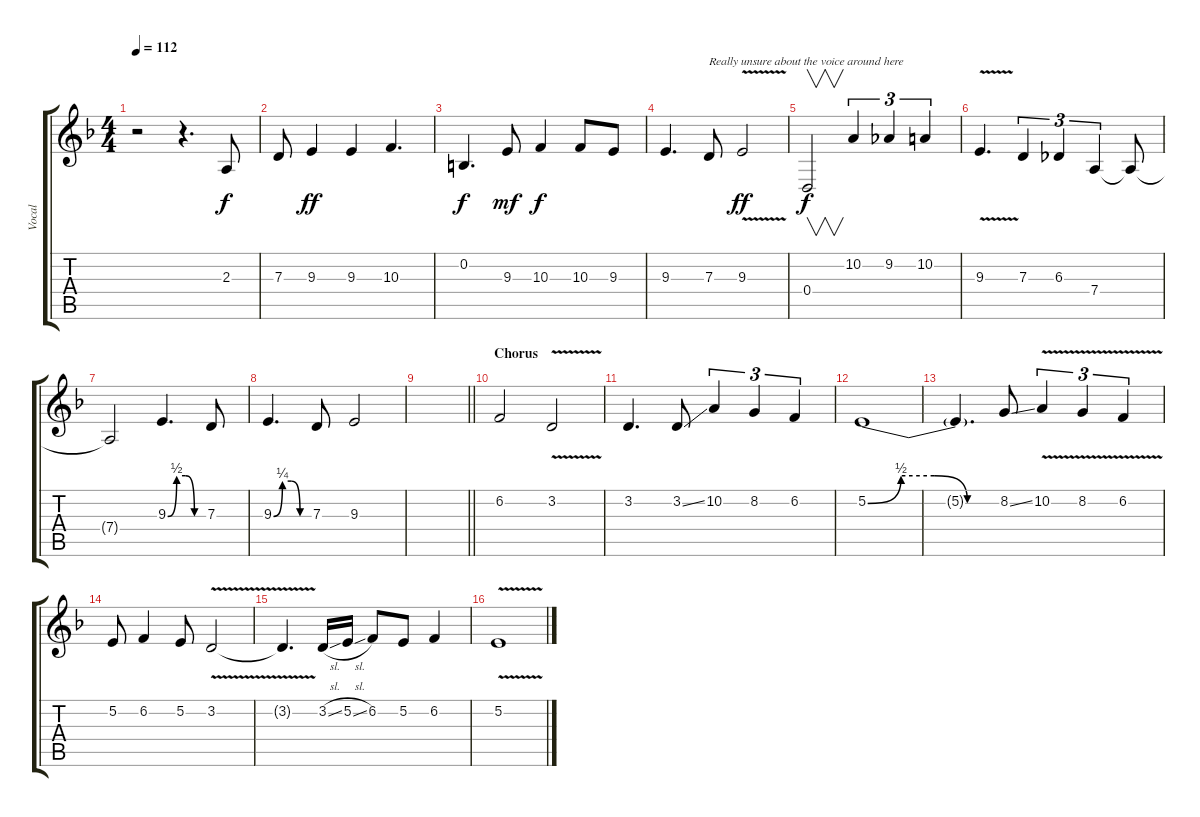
\track ("Vocal" "Vocal") {instrument lead2sawtooth}
\staff {score tabs}
\tuning (E4 B3 G3 D3 A2 E2) {hide}
\ts (4 4)
\tempo 112
\clef g2
\ks dminor
r.2{dy f} r.4{d} 2.3.8 |
7.3.8 9.3.4{dy ff} 9.3.4 10.3.4{d} |
0.2.4{d dy f} 9.3.8{dy mf} 10.3.4{dy f} 10.3.8 9.3.8 |
9.3.4{d} 7.3.8{txt "Really unsure about the voice around here"} 9.3{v}.2{dy ff} |
0.4.2{v dy f} 10.2.4{tu (3 2)} 9.2.4{tu (3 2)} 10.2.4{tu (3 2)} |
9.3{v}.4{d} 7.3.4{tu (3 2)} 6.3.4{tu (3 2)} 7.4.4{tu (3 2)} 7.4{t}.8 |
7.4{t}.2 9.3{be (custom 0 0 15 2 30 2 45 0 60 0)}.4{d} 7.3.8 |
9.3{be (custom 0 0 15 1 30 1 45 0 60 0)}.4{d} 7.3.8 9.3.2 |
\barLineRight lightlight
|
\section ("" "Chorus")
6.2.2 3.2{v}.2 |
3.2.4{d} 3.2{ss}.8 10.2.4{tu (3 2)} 8.2.4{tu (3 2)} 6.2.4{tu (3 2)} |
5.2{be (custom 0 0 15 2 30 2 45 0 60 0)}.1 |
5.2{t}.4{d} 8.2{ss}.8 10.2{v}.4{tu (3 2)} 8.2{v}.4{tu (3 2)} 6.2{v}.4{tu (3 2)} |
5.2.8 6.2.4 5.2.8 3.2{v}.2 |
3.2{t}.4{d} 3.2{sl}.16 5.2{sl}.16 6.2.8 5.2.8 6.2.4 |
5.2{v}.1
